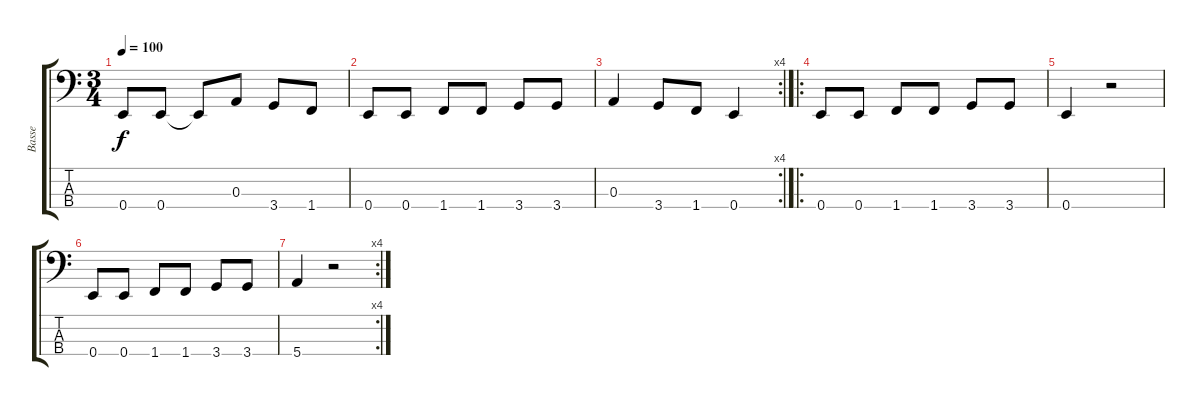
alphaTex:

\track ("Basse" "Basse") {instrument electricbassfinger}
\staff {score tabs}
\tuning (G2 D2 A1 E1) {hide}
\ts (3 4)
\tempo 100
\clef f4
\ks c
0.4.8{dy f} 0.4.8 0.4{t}.8 0.3.8 3.4.8 1.4.8 |
0.4.8 0.4.8 1.4.8 1.4.8 3.4.8 3.4.8 |
\rc 4
0.3.4 3.4.8 1.4.8 0.4.4 |
\ro
0.4.8 0.4.8 1.4.8 1.4.8 3.4.8 3.4.8 |
0.4.4 r.2 |
0.4.8 0.4.8 1.4.8 1.4.8 3.4.8 3.4.8 |
\rc 4
5.4.4 r.2
